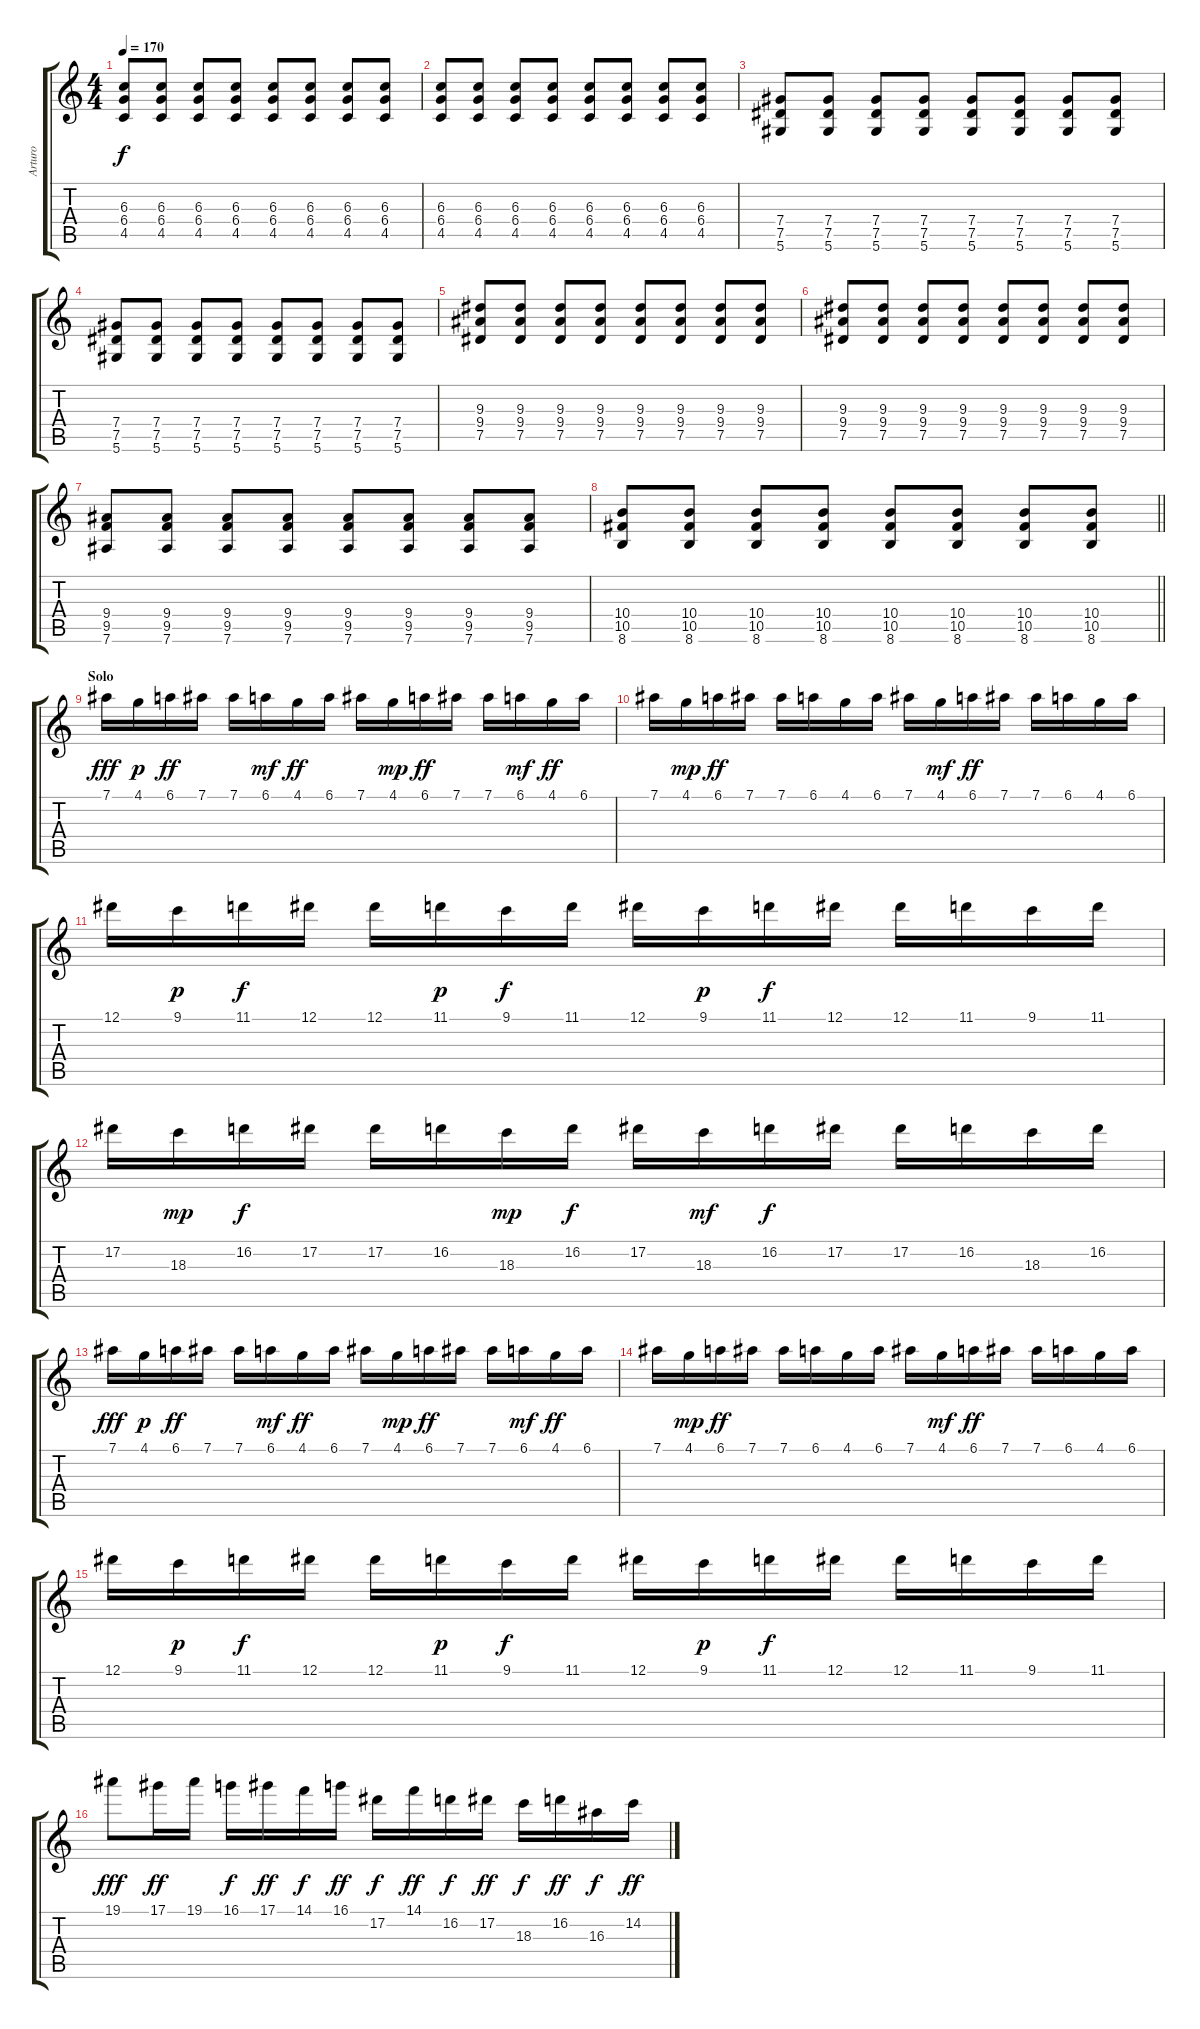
\track ("Arturo" "Arturo") {instrument distortionguitar}
\staff {score tabs}
\tuning (Eb4 Bb3 Gb3 Db3 Ab2 Eb2) {hide}
\ts (4 4)
\tempo 170
\clef g2
\ks c
(6.3 6.4 4.5).8{dy f} (6.3 6.4 4.5).8 (6.3 6.4 4.5).8 (6.3 6.4 4.5).8 (6.3 6.4 4.5).8 (6.3 6.4 4.5).8 (6.3 6.4 4.5).8 (6.3 6.4 4.5).8 |
(6.3 6.4 4.5).8 (6.3 6.4 4.5).8 (6.3 6.4 4.5).8 (6.3 6.4 4.5).8 (6.3 6.4 4.5).8 (6.3 6.4 4.5).8 (6.3 6.4 4.5).8 (6.3 6.4 4.5).8 |
(7.4 7.5 5.6).8 (7.4 7.5 5.6).8 (7.4 7.5 5.6).8 (7.4 7.5 5.6).8 (7.4 7.5 5.6).8 (7.4 7.5 5.6).8 (7.4 7.5 5.6).8 (7.4 7.5 5.6).8 |
(7.4 7.5 5.6).8 (7.4 7.5 5.6).8 (7.4 7.5 5.6).8 (7.4 7.5 5.6).8 (7.4 7.5 5.6).8 (7.4 7.5 5.6).8 (7.4 7.5 5.6).8 (7.4 7.5 5.6).8 |
(9.3 9.4 7.5).8 (9.3 9.4 7.5).8 (9.3 9.4 7.5).8 (9.3 9.4 7.5).8 (9.3 9.4 7.5).8 (9.3 9.4 7.5).8 (9.3 9.4 7.5).8 (9.3 9.4 7.5).8 |
(9.3 9.4 7.5).8 (9.3 9.4 7.5).8 (9.3 9.4 7.5).8 (9.3 9.4 7.5).8 (9.3 9.4 7.5).8 (9.3 9.4 7.5).8 (9.3 9.4 7.5).8 (9.3 9.4 7.5).8 |
(9.4 9.5 7.6).8 (9.4 9.5 7.6).8 (9.4 9.5 7.6).8 (9.4 9.5 7.6).8 (9.4 9.5 7.6).8 (9.4 9.5 7.6).8 (9.4 9.5 7.6).8 (9.4 9.5 7.6).8 |
\barLineRight lightlight
(10.4 10.5 8.6).8 (10.4 10.5 8.6).8 (10.4 10.5 8.6).8 (10.4 10.5 8.6).8 (10.4 10.5 8.6).8 (10.4 10.5 8.6).8 (10.4 10.5 8.6).8 (10.4 10.5 8.6).8 |
\section ("" "Solo")
7.1.16{dy fff volume 16 instrument overdrivenguitar} 4.1.16{dy p} 6.1.16{dy ff} 7.1.16 7.1.16 6.1.16{dy mf} 4.1.16{dy ff} 6.1.16 7.1.16 4.1.16{dy mp} 6.1.16{dy ff} 7.1.16 7.1.16 6.1.16{dy mf} 4.1.16{dy ff} 6.1.16 |
7.1.16 4.1.16{dy mp} 6.1.16{dy ff} 7.1.16 7.1.16 6.1.16 4.1.16 6.1.16 7.1.16 4.1.16{dy mf} 6.1.16{dy ff} 7.1.16 7.1.16 6.1.16 4.1.16 6.1.16 |
12.1.16 9.1.16{dy p} 11.1.16{dy f} 12.1.16 12.1.16 11.1.16{dy p} 9.1.16{dy f} 11.1.16 12.1.16 9.1.16{dy p} 11.1.16{dy f} 12.1.16 12.1.16 11.1.16 9.1.16 11.1.16 |
17.2.16 18.3.16{dy mp} 16.2.16{dy f} 17.2.16 17.2.16 16.2.16 18.3.16{dy mp} 16.2.16{dy f} 17.2.16 18.3.16{dy mf} 16.2.16{dy f} 17.2.16 17.2.16 16.2.16 18.3.16 16.2.16 |
7.1.16{dy fff} 4.1.16{dy p} 6.1.16{dy ff} 7.1.16 7.1.16 6.1.16{dy mf} 4.1.16{dy ff} 6.1.16 7.1.16 4.1.16{dy mp} 6.1.16{dy ff} 7.1.16 7.1.16 6.1.16{dy mf} 4.1.16{dy ff} 6.1.16 |
7.1.16 4.1.16{dy mp} 6.1.16{dy ff} 7.1.16 7.1.16 6.1.16 4.1.16 6.1.16 7.1.16 4.1.16{dy mf} 6.1.16{dy ff} 7.1.16 7.1.16 6.1.16 4.1.16 6.1.16 |
12.1.16 9.1.16{dy p} 11.1.16{dy f} 12.1.16 12.1.16 11.1.16{dy p} 9.1.16{dy f} 11.1.16 12.1.16 9.1.16{dy p} 11.1.16{dy f} 12.1.16 12.1.16 11.1.16 9.1.16 11.1.16 |
19.1.8{dy fff} 17.1.16{dy ff} 19.1.16 16.1.16{dy f} 17.1.16{dy ff} 14.1.16{dy f} 16.1.16{dy ff} 17.2.16{dy f} 14.1.16{dy ff} 16.2.16{dy f} 17.2.16{dy ff} 18.3.16{dy f} 16.2.16{dy ff} 16.3.16{dy f} 14.2.16{dy ff}
